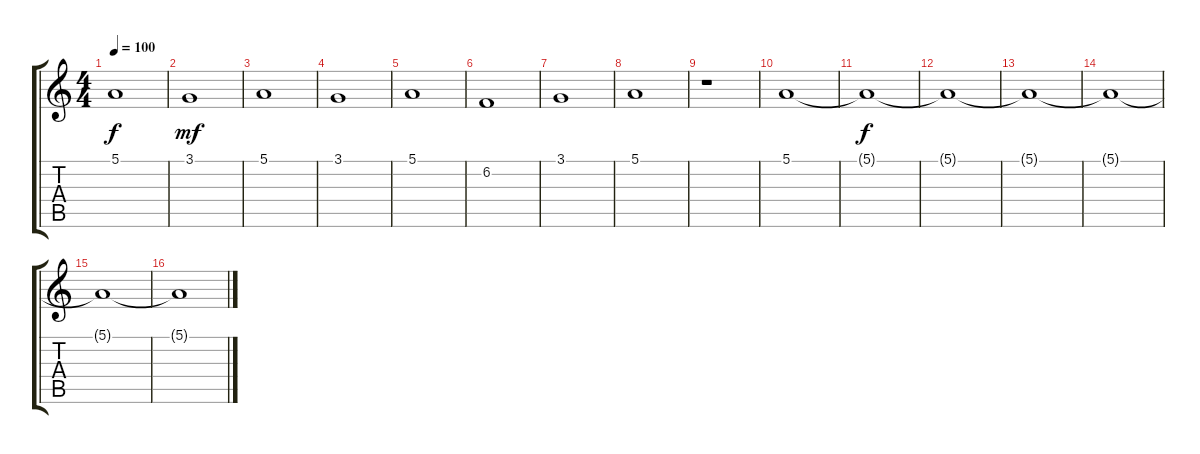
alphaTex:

\track "" {instrument synthstrings1}
\staff {score tabs}
\tuning (E4 B3 G3 D3 A2 E2) {hide}
\ts (4 4)
\tempo 100
\clef g2
\ks c
5.1{t}.1{dy f} |
3.1.1{dy mf} |
5.1.1 |
3.1.1 |
5.1.1 |
6.2.1 |
3.1.1 |
5.1.1 |
r.1 |
5.1.1 |
5.1{t}.1{dy f} |
5.1{t}.1 |
5.1{t}.1 |
5.1{t}.1 |
5.1{t}.1 |
5.1{t}.1
